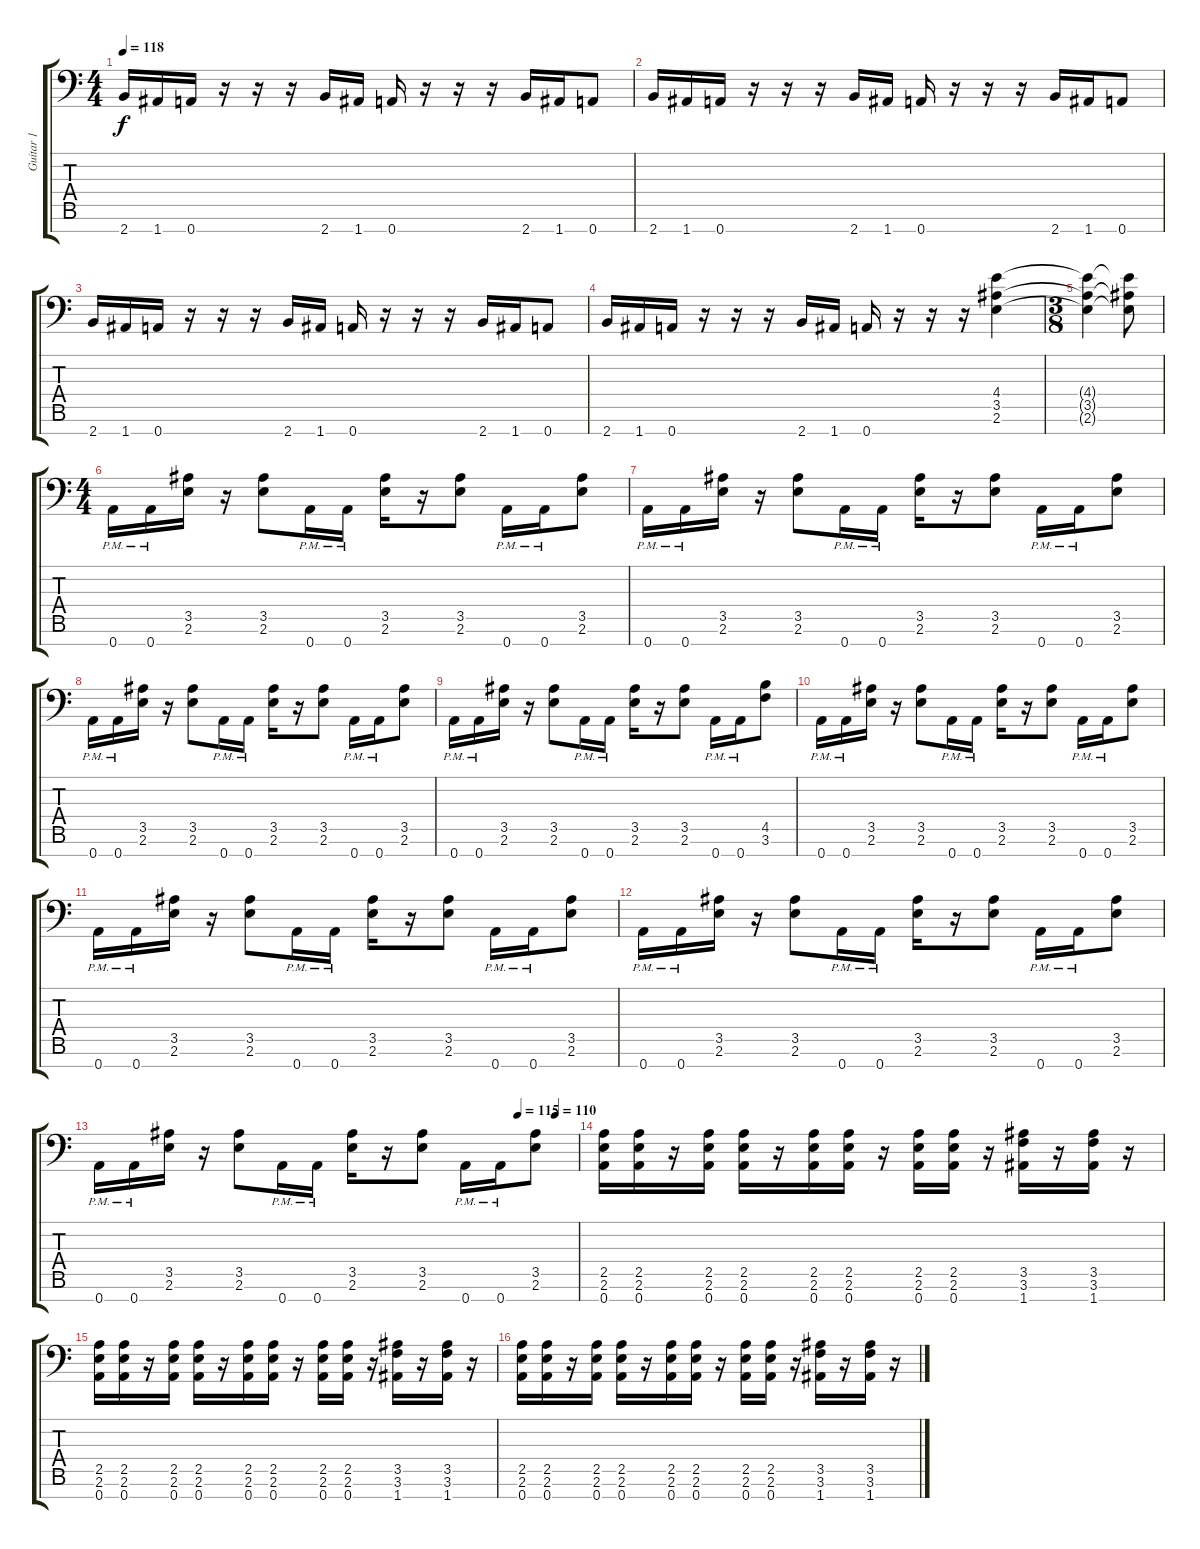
\track ("Guitar 1" "Guitar 1") {instrument distortionguitar}
\staff {score tabs}
\tuning (D4 A3 F3 C3 G2 D2 A1) {hide}
\ts (4 4)
\tempo 118
\clef f4
\ks c
2.7.16{dy f} 1.7.16 0.7.16 r.16 r.16 r.16 2.7.16 1.7.16 0.7.16 r.16 r.16 r.16 2.7.16 1.7.16 0.7.8 |
2.7.16 1.7.16 0.7.16 r.16 r.16 r.16 2.7.16 1.7.16 0.7.16 r.16 r.16 r.16 2.7.16 1.7.16 0.7.8 |
2.7.16 1.7.16 0.7.16 r.16 r.16 r.16 2.7.16 1.7.16 0.7.16 r.16 r.16 r.16 2.7.16 1.7.16 0.7.8 |
2.7.16 1.7.16 0.7.16 r.16 r.16 r.16 2.7.16 1.7.16 0.7.16 r.16 r.16 r.16 (4.4 3.5 2.6).4 |
\ts (3 8)
(4.4{t} 3.5{t} 2.6{t}).4 (4.4{t} 3.5{t} 2.6{t}).8 |
\ts (4 4)
0.7{pm}.16 0.7{pm}.16 (3.5 2.6).16 r.16 (3.5 2.6).8 0.7{pm}.16 0.7{pm}.16 (3.5 2.6).16 r.16 (3.5 2.6).8 0.7{pm}.16 0.7{pm}.16 (3.5 2.6).8 |
0.7{pm}.16 0.7{pm}.16 (3.5 2.6).16 r.16 (3.5 2.6).8 0.7{pm}.16 0.7{pm}.16 (3.5 2.6).16 r.16 (3.5 2.6).8 0.7{pm}.16 0.7{pm}.16 (3.5 2.6).8 |
0.7{pm}.16 0.7{pm}.16 (3.5 2.6).16 r.16 (3.5 2.6).8 0.7{pm}.16 0.7{pm}.16 (3.5 2.6).16 r.16 (3.5 2.6).8 0.7{pm}.16 0.7{pm}.16 (3.5 2.6).8 |
0.7{pm}.16 0.7{pm}.16 (3.5 2.6).16 r.16 (3.5 2.6).8 0.7{pm}.16 0.7{pm}.16 (3.5 2.6).16 r.16 (3.5 2.6).8 0.7{pm}.16 0.7{pm}.16 (4.5 3.6).8 |
0.7{pm}.16 0.7{pm}.16 (3.5 2.6).16 r.16 (3.5 2.6).8 0.7{pm}.16 0.7{pm}.16 (3.5 2.6).16 r.16 (3.5 2.6).8 0.7{pm}.16 0.7{pm}.16 (3.5 2.6).8 |
0.7{pm}.16 0.7{pm}.16 (3.5 2.6).16 r.16 (3.5 2.6).8 0.7{pm}.16 0.7{pm}.16 (3.5 2.6).16 r.16 (3.5 2.6).8 0.7{pm}.16 0.7{pm}.16 (3.5 2.6).8 |
0.7{pm}.16 0.7{pm}.16 (3.5 2.6).16 r.16 (3.5 2.6).8 0.7{pm}.16 0.7{pm}.16 (3.5 2.6).16 r.16 (3.5 2.6).8 0.7{pm}.16 0.7{pm}.16 (3.5 2.6).8 |
\tempo (115 0.875)
\tempo (110 0.953125)
0.7{pm}.16 0.7{pm}.16 (3.5 2.6).16 r.16 (3.5 2.6).8 0.7{pm}.16 0.7{pm}.16 (3.5 2.6).16 r.16 (3.5 2.6).8 0.7{pm}.16 0.7{pm}.16 (3.5 2.6).8 |
(2.5 2.6 0.7).16 (2.5 2.6 0.7).16 r.16 (2.5 2.6 0.7).16 (2.5 2.6 0.7).16 r.16 (2.5 2.6 0.7).16 (2.5 2.6 0.7).16 r.16 (2.5 2.6 0.7).16 (2.5 2.6 0.7).16 r.16 (3.5 3.6 1.7).16 r.16 (3.5 3.6 1.7).16 r.16 |
(2.5 2.6 0.7).16 (2.5 2.6 0.7).16 r.16 (2.5 2.6 0.7).16 (2.5 2.6 0.7).16 r.16 (2.5 2.6 0.7).16 (2.5 2.6 0.7).16 r.16 (2.5 2.6 0.7).16 (2.5 2.6 0.7).16 r.16 (3.5 3.6 1.7).16 r.16 (3.5 3.6 1.7).16 r.16 |
(2.5 2.6 0.7).16 (2.5 2.6 0.7).16 r.16 (2.5 2.6 0.7).16 (2.5 2.6 0.7).16 r.16 (2.5 2.6 0.7).16 (2.5 2.6 0.7).16 r.16 (2.5 2.6 0.7).16 (2.5 2.6 0.7).16 r.16 (3.5 3.6 1.7).16 r.16 (3.5 3.6 1.7).16 r.16
